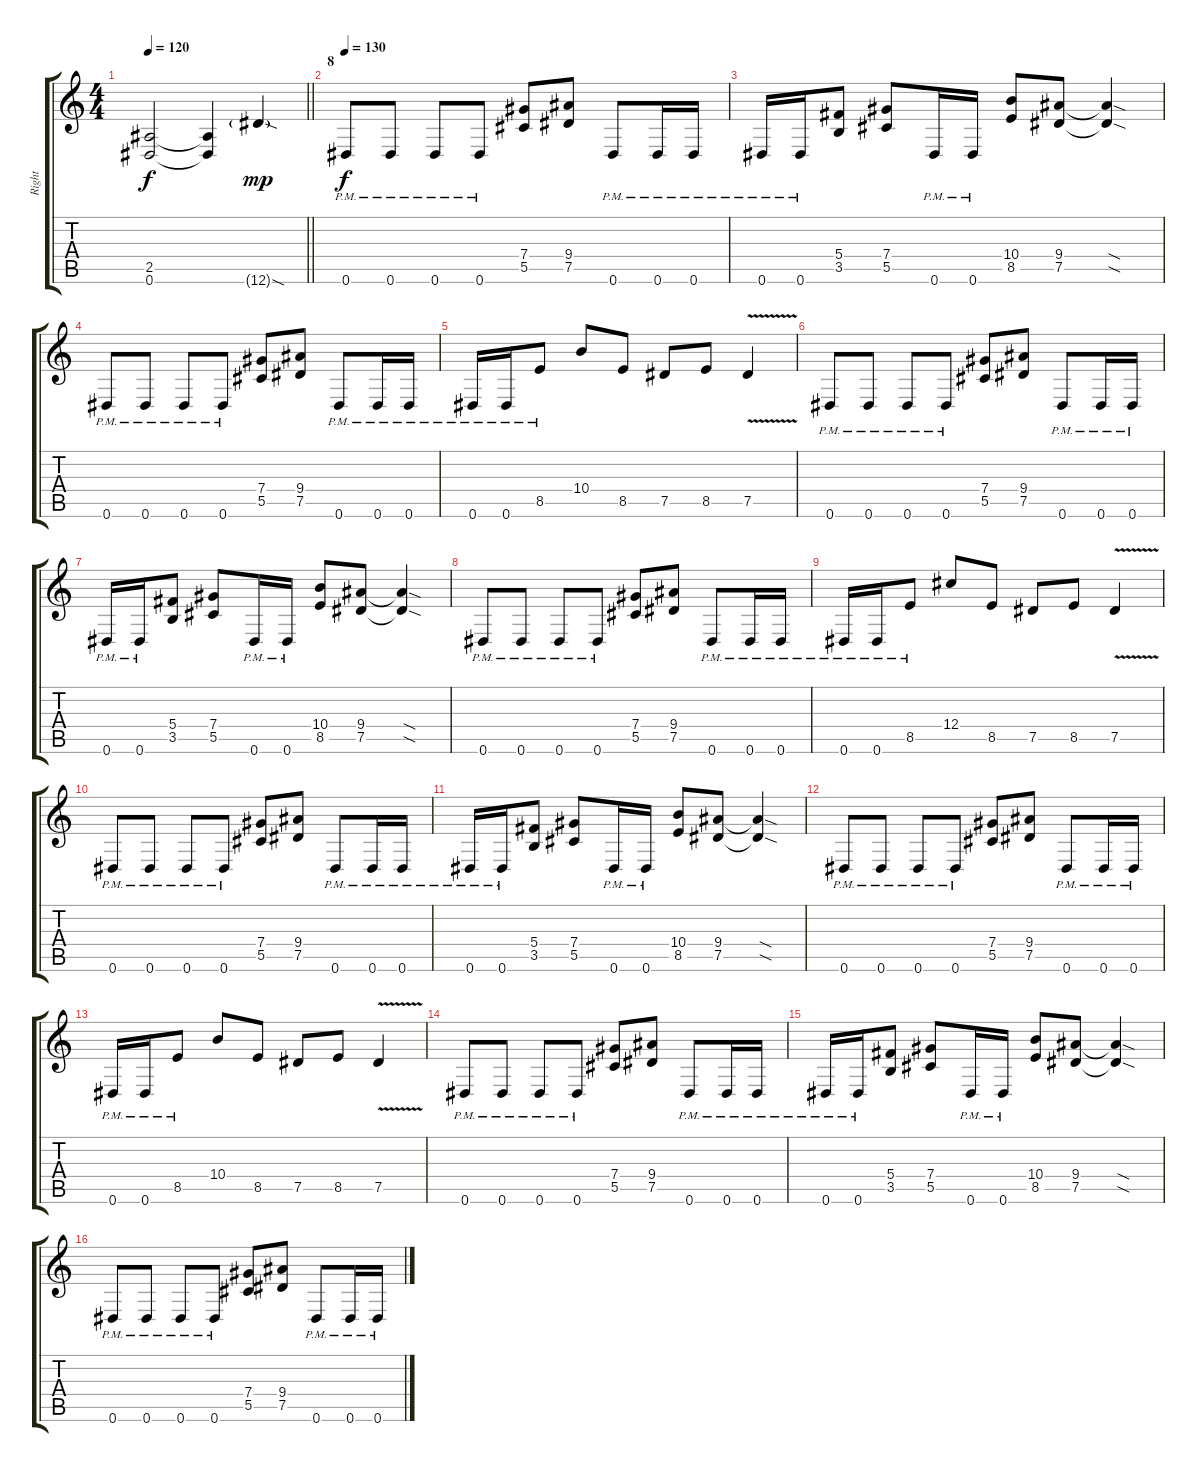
\track ("Right" "Right") {instrument distortionguitar}
\staff {score tabs}
\tuning (Eb4 Bb3 Gb3 Db3 Ab2 Eb2) {hide}
\ts (4 4)
\tempo 120
\clef g2
\barLineRight lightlight
\ks c
(2.5{t} 0.6{t}).2{dy f} (2.5{t} 0.6{t}).4 12.6{sod g}.4{dy mp} |
\section ("" "8")
\tempo 130
0.6{pm}.8{dy f} 0.6{pm}.8 0.6{pm}.8 0.6{pm}.8 (7.4 5.5).8 (9.4 7.5).8 0.6{pm}.8 0.6{pm}.16 0.6{pm}.16 |
0.6{pm}.16 0.6{pm}.16 (5.4 3.5).8 (7.4 5.5).8 0.6{pm}.16 0.6{pm}.16 (10.4 8.5).8 (9.4 7.5).8 (9.4{sod t} 7.5{sod t}).4 |
0.6{pm}.8 0.6{pm}.8 0.6{pm}.8 0.6{pm}.8 (7.4 5.5).8 (9.4 7.5).8 0.6{pm}.8 0.6{pm}.16 0.6{pm}.16 |
0.6{pm}.16 0.6{pm}.16 8.5{pm}.8 10.4.8 8.5.8 7.5.8 8.5.8 7.5{v}.4 |
0.6{pm}.8 0.6{pm}.8 0.6{pm}.8 0.6{pm}.8 (7.4 5.5).8 (9.4 7.5).8 0.6{pm}.8 0.6{pm}.16 0.6{pm}.16 |
0.6{pm}.16 0.6{pm}.16 (5.4 3.5).8 (7.4 5.5).8 0.6{pm}.16 0.6{pm}.16 (10.4 8.5).8 (9.4 7.5).8 (9.4{sod t} 7.5{sod t}).4 |
0.6{pm}.8 0.6{pm}.8 0.6{pm}.8 0.6{pm}.8 (7.4 5.5).8 (9.4 7.5).8 0.6{pm}.8 0.6{pm}.16 0.6{pm}.16 |
0.6{pm}.16 0.6{pm}.16 8.5{pm}.8 12.4.8 8.5.8 7.5.8 8.5.8 7.5{v}.4 |
0.6{pm}.8 0.6{pm}.8 0.6{pm}.8 0.6{pm}.8 (7.4 5.5).8 (9.4 7.5).8 0.6{pm}.8 0.6{pm}.16 0.6{pm}.16 |
0.6{pm}.16 0.6{pm}.16 (5.4 3.5).8 (7.4 5.5).8 0.6{pm}.16 0.6{pm}.16 (10.4 8.5).8 (9.4 7.5).8 (9.4{sod t} 7.5{sod t}).4 |
0.6{pm}.8 0.6{pm}.8 0.6{pm}.8 0.6{pm}.8 (7.4 5.5).8 (9.4 7.5).8 0.6{pm}.8 0.6{pm}.16 0.6{pm}.16 |
0.6{pm}.16 0.6{pm}.16 8.5{pm}.8 10.4.8 8.5.8 7.5.8 8.5.8 7.5{v}.4 |
0.6{pm}.8 0.6{pm}.8 0.6{pm}.8 0.6{pm}.8 (7.4 5.5).8 (9.4 7.5).8 0.6{pm}.8 0.6{pm}.16 0.6{pm}.16 |
0.6{pm}.16 0.6{pm}.16 (5.4 3.5).8 (7.4 5.5).8 0.6{pm}.16 0.6{pm}.16 (10.4 8.5).8 (9.4 7.5).8 (9.4{sod t} 7.5{sod t}).4 |
0.6{pm}.8 0.6{pm}.8 0.6{pm}.8 0.6{pm}.8 (7.4 5.5).8 (9.4 7.5).8 0.6{pm}.8 0.6{pm}.16 0.6{pm}.16
